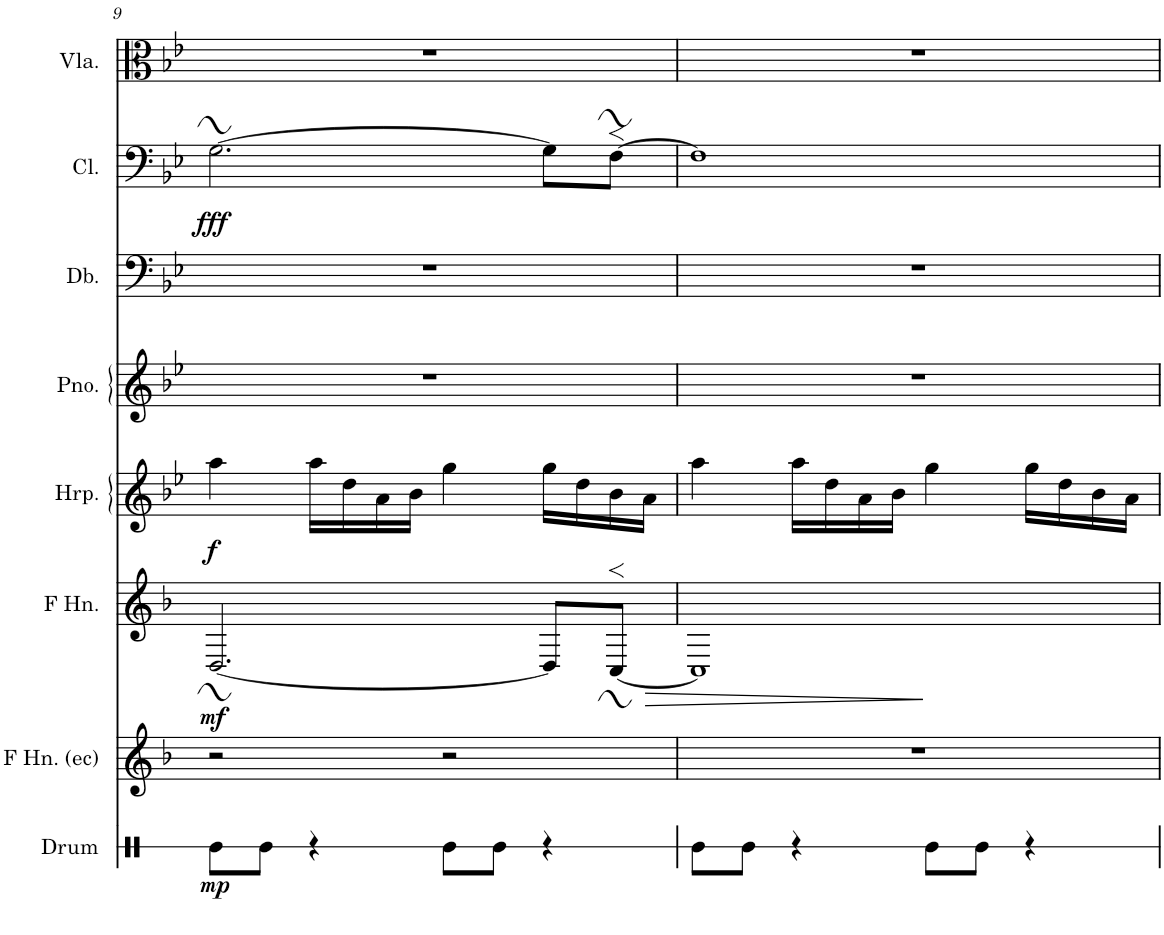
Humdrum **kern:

**kern	**dynam	**kern	**kern	**dynam	**kern	**dynam	**kern	**kern	**kern	**dynam	**kern
*part8	*part8	*part7	*part6	*part6	*part5	*part5	*part4	*part3	*part2	*part2	*part1
*staff8	*staff8	*staff7	*staff6	*staff6	*staff5	*staff5	*staff4	*staff3	*staff2	*staff2	*staff1
*I"Bass Drum	*	*I"French Horn (echo)	*I"French Horn	*	*I"Harp	*	*I"Piano	*I"Double Bass	*I"Cello	*	*I"Viola
*I'Drum	*	*I'F Hn. (ec)	*I'F Hn.	*	*I'Hrp.	*	*I'Pno.	*I'Db.	*I'Cl.	*	*I'Vla.
!!LO:PB:g=z
*clefX	*	*clefG2	*clefG2	*	*clefG2	*	*clefG2	*clefF4	*clefF4	*	*clefC3
*	*	*Trd4c7	*Trd4c7	*	*	*	*	*Trd7c12	*	*	*
*k[]	*	*k[b-]	*k[b-]	*	*k[b-e-]	*	*k[b-e-]	*k[b-e-]	*k[b-e-]	*	*k[b-e-]
*M4/4	*	*M4/4	*M4/4	*	*M4/4	*	*M4/4	*M4/4	*M4/4	*	*M4/4
=9	=9	=9	=9	=9	=9	=9	=9	=9	=9	=9	=9
!	!LO:DY:b	!	!	!LO:DY:b	!	!LO:DY:b	!	!	!	!LO:DY:b	!
8Re\L	mp	2r	[2.D/	mf	4aa\	f	1r	1r	[2.G\	fff	1r
8Re\J	.	.	.	.	.	.	.	.	.	.	.
4r	.	.	.	.	16aa\LL	.	.	.	.	.	.
.	.	.	.	.	16dd\	.	.	.	.	.	.
.	.	.	.	.	16a\	.	.	.	.	.	.
.	.	.	.	.	16b-\JJ	.	.	.	.	.	.
8Re\L	.	2r	.	.	4gg\	.	.	.	.	.	.
8Re\J	.	.	.	.	.	.	.	.	.	.	.
4r	.	.	8D/L]	.	16gg\LL	.	.	.	8G\L]	.	.
.	.	.	.	.	16dd\	.	.	.	.	.	.
!	!	!	!	!LO:HP:b	!	!	!	!	!	!	!
.	.	.	[8C>/J	>	16b-\	.	.	.	[8F>\J	.	.
.	.	.	.	.	16a\JJ	.	.	.	.	.	.
=10	=10	=10	=10	=10	=10	=10	=10	=10	=10	=10	=10
8Re\L	.	1r	1C]	.	4aa\	.	1r	1r	1F]	.	1r
8Re\J	.	.	.	.	.	.	.	.	.	.	.
4r	.	.	.	.	16aa\LL	.	.	.	.	.	.
.	.	.	.	.	16dd\	.	.	.	.	.	.
.	.	.	.	.	16a\	.	.	.	.	.	.
.	.	.	.	.	16b-\JJ	.	.	.	.	.	.
8Re\L	.	.	.	.	4gg\	.	.	.	.	.	.
8Re\J	.	.	.	.	.	.	.	.	.	.	.
4r	.	.	.	.	16gg\LL	.	.	.	.	.	.
.	.	.	.	.	16dd\	.	.	.	.	.	.
.	.	.	.	.	16b-\	.	.	.	.	.	.
.	.	.	.	.	16a\JJ	.	.	.	.	.	.
.	.	.	.	]	.	.	.	.	.	.	.
=	=	=	=	=	=	=	=	=	=	=	=
*-	*-	*-	*-	*-	*-	*-	*-	*-	*-	*-	*-
